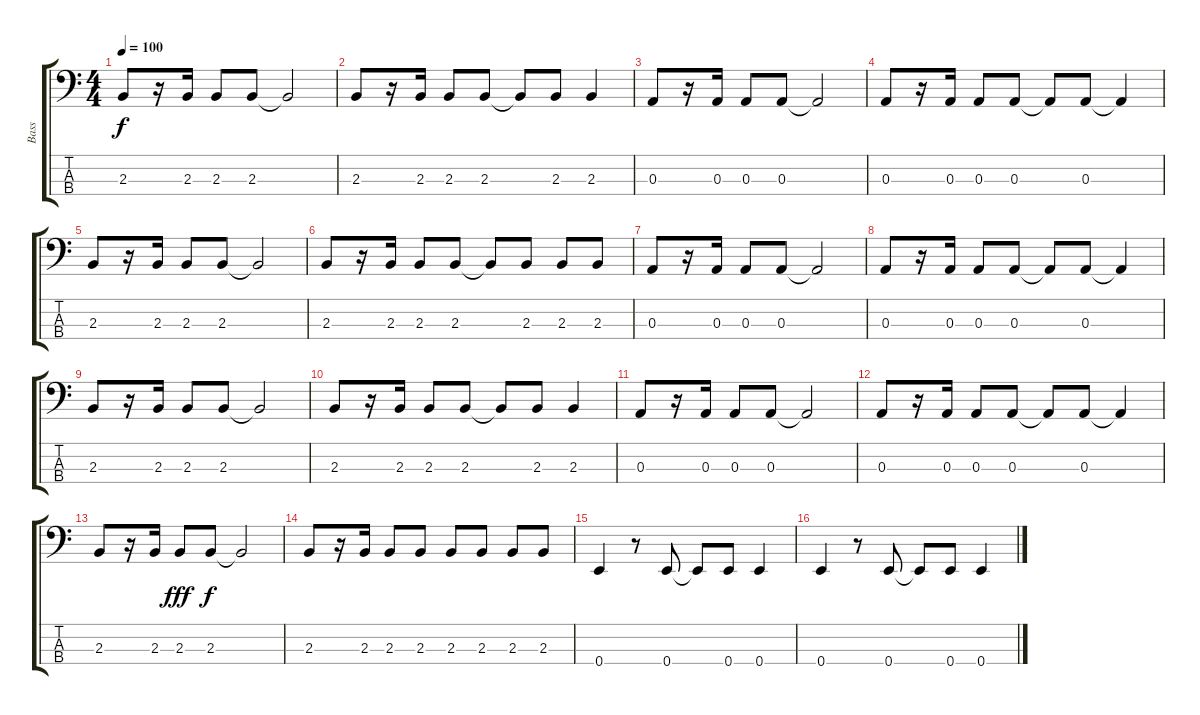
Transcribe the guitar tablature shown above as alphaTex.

\track ("Bass" "Bass") {instrument electricbassfinger}
\staff {score tabs}
\tuning (G2 D2 A1 E1) {hide}
\ts (4 4)
\tempo 100
\clef f4
\ks c
2.3.8{dy f} r.16 2.3.16 2.3.8 2.3.8 2.3{t}.2 |
2.3.8 r.16 2.3.16 2.3.8 2.3.8 2.3{t}.8 2.3.8 2.3.4 |
0.3.8 r.16 0.3.16 0.3.8 0.3.8 0.3{t}.2 |
0.3.8 r.16 0.3.16 0.3.8 0.3.8 0.3{t}.8 0.3.8 0.3{t}.4 |
2.3.8 r.16 2.3.16 2.3.8 2.3.8 2.3{t}.2 |
2.3.8 r.16 2.3.16 2.3.8 2.3.8 2.3{t}.8 2.3.8 2.3.8 2.3.8 |
0.3.8 r.16 0.3.16 0.3.8 0.3.8 0.3{t}.2 |
0.3.8 r.16 0.3.16 0.3.8 0.3.8 0.3{t}.8 0.3.8 0.3{t}.4 |
2.3.8 r.16 2.3.16 2.3.8 2.3.8 2.3{t}.2 |
2.3.8 r.16 2.3.16 2.3.8 2.3.8 2.3{t}.8 2.3.8 2.3.4 |
0.3.8 r.16 0.3.16 0.3.8 0.3.8 0.3{t}.2 |
0.3.8 r.16 0.3.16 0.3.8 0.3.8 0.3{t}.8 0.3.8 0.3{t}.4 |
2.3.8 r.16 2.3.16 2.3.8{dy fff} 2.3.8{dy f} 2.3{t}.2 |
2.3.8 r.16 2.3.16 2.3.8 2.3.8 2.3.8 2.3.8 2.3.8 2.3.8 |
0.4.4 r.8 0.4.8 0.4{t}.8 0.4.8 0.4.4 |
0.4.4 r.8 0.4.8 0.4{t}.8 0.4.8 0.4.4
